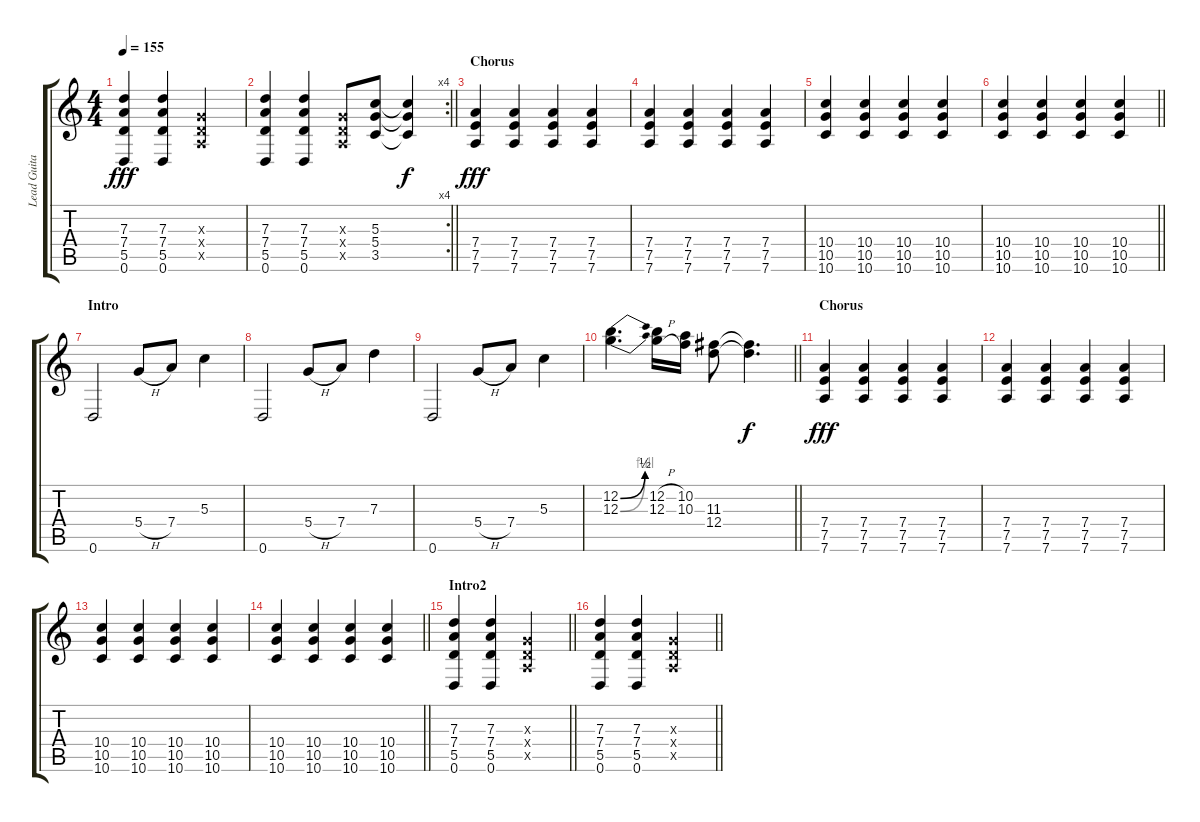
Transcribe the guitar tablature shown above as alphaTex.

\track ("Lead Guitar" "Lead Guita") {instrument overdrivenguitar}
\staff {score tabs}
\tuning (E4 B3 G3 D3 A2 D2) {hide}
\ts (4 4)
\tempo 155
\clef g2
\ks c
(7.3 7.4 5.5 0.6).4{dy fff} (7.3 7.4 5.5 0.6).4 (0.3{x} 0.4{x} 0.5{x}).2 |
\rc 4
\barLineRight lightlight
(7.3 7.4 5.5 0.6).4 (7.3 7.4 5.5 0.6).4 (0.3{x} 0.4{x} 0.5{x}).8 (5.3 5.4 3.5).8 (5.3{t} 5.4{t} 3.5{t}).4{dy f} |
\section ("" "Chorus")
(7.4 7.5 7.6).4{dy fff} (7.4 7.5 7.6).4 (7.4 7.5 7.6).4 (7.4 7.5 7.6).4 |
(7.4 7.5 7.6).4 (7.4 7.5 7.6).4 (7.4 7.5 7.6).4 (7.4 7.5 7.6).4 |
(10.4 10.5 10.6).4 (10.4 10.5 10.6).4 (10.4 10.5 10.6).4 (10.4 10.5 10.6).4 |
\barLineRight lightlight
(10.4 10.5 10.6).4 (10.4 10.5 10.6).4 (10.4 10.5 10.6).4 (10.4 10.5 10.6).4 |
\section ("" "Intro")
0.6.2 5.4{h}.8 7.4.8 5.3.4 |
0.6.2 5.4{h}.8 7.4.8 7.3.4 |
0.6.2 5.4{h}.8 7.4.8 5.3.4 |
\barLineRight lightlight
(12.2{be (bend 0 0 60 2)} 12.3{be (bend 0 0 60 4)}).4{d} (12.2{h} 12.3{h}).16 (10.2 10.3).16 (11.3 12.4).8 (11.3{t} 12.4{t}).4{d dy f} |
\section ("" "Chorus")
(7.4 7.5 7.6).4{dy fff} (7.4 7.5 7.6).4 (7.4 7.5 7.6).4 (7.4 7.5 7.6).4 |
(7.4 7.5 7.6).4 (7.4 7.5 7.6).4 (7.4 7.5 7.6).4 (7.4 7.5 7.6).4 |
(10.4 10.5 10.6).4 (10.4 10.5 10.6).4 (10.4 10.5 10.6).4 (10.4 10.5 10.6).4 |
\barLineRight lightlight
(10.4 10.5 10.6).4 (10.4 10.5 10.6).4 (10.4 10.5 10.6).4 (10.4 10.5 10.6).4 |
\section ("" "Intro2")
\barLineRight lightlight
(7.3 7.4 5.5 0.6).4 (7.3 7.4 5.5 0.6).4 (0.3{x} 0.4{x} 0.5{x}).2 |
\barLineRight lightlight
(7.3 7.4 5.5 0.6).4 (7.3 7.4 5.5 0.6).4 (0.3{x} 0.4{x} 0.5{x}).2
